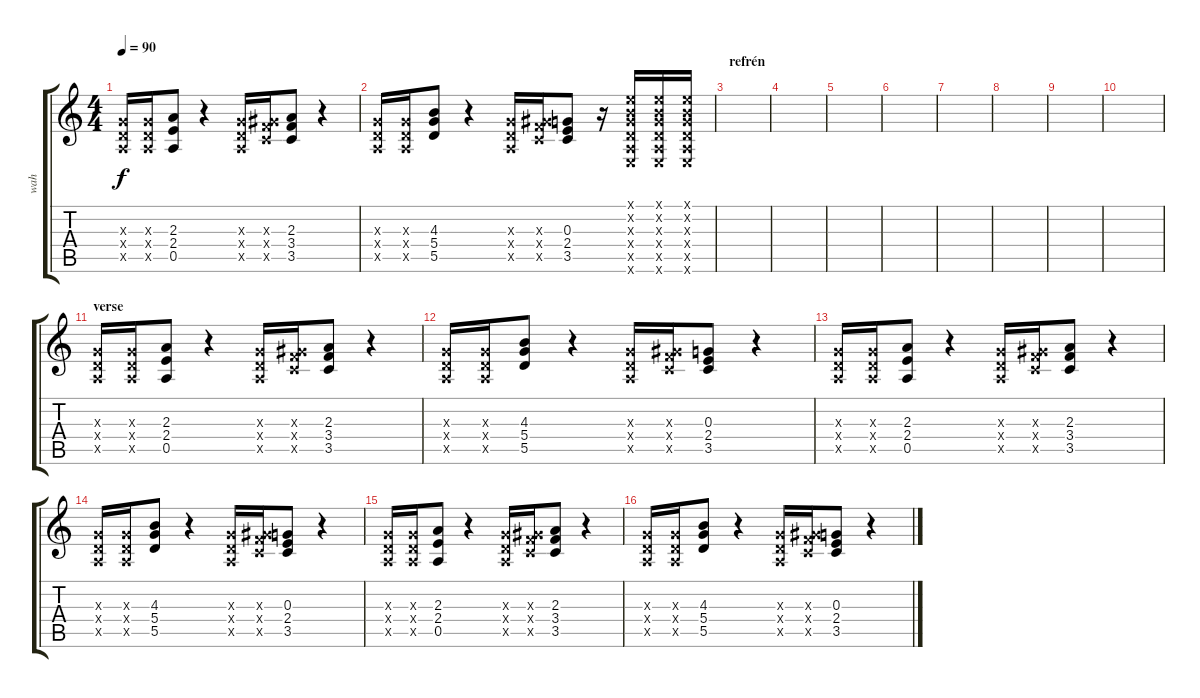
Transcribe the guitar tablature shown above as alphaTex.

\track ("wah" "wah") {instrument overdrivenguitar}
\staff {score tabs}
\tuning (E4 B3 G3 D3 A2 E2) {hide}
\ts (4 4)
\tempo 90
\clef g2
\ks c
(0.3{x} 0.4{x} 0.5{x}).16{dy f} (0.3{x} 0.4{x} 0.5{x}).16 (2.3 2.4 0.5).8 r.4 (0.3{x} 0.4{x} 0.5{x}).16 (1.3{x} 3.4{x} 3.5{x}).16 (2.3 3.4 3.5).8 r.4 |
(0.3{x} 0.4{x} 0.5{x}).16 (0.3{x} 0.4{x} 0.5{x}).16 (4.3 5.4 5.5).8 r.4 (0.3{x} 0.4{x} 0.5{x}).16 (1.3{x} 3.4{x} 3.5{x}).16 (0.3 2.4 3.5).8 r.16 (0.1{x} 0.2{x} 0.3{x} 0.4{x} 0.5{x} 0.6{x}).16 (0.1{x} 0.2{x} 0.3{x} 0.4{x} 0.5{x} 0.6{x}).16 (0.1{x} 0.2{x} 0.3{x} 0.4{x} 0.5{x} 0.6{x}).16 |
\section ("" "refrén")
|
|
|
|
|
|
|
|
\section ("" "verse")
(0.3{x} 0.4{x} 0.5{x}).16 (0.3{x} 0.4{x} 0.5{x}).16 (2.3 2.4 0.5).8 r.4 (0.3{x} 0.4{x} 0.5{x}).16 (1.3{x} 3.4{x} 3.5{x}).16 (2.3 3.4 3.5).8 r.4 |
(0.3{x} 0.4{x} 0.5{x}).16 (0.3{x} 0.4{x} 0.5{x}).16 (4.3 5.4 5.5).8 r.4 (0.3{x} 0.4{x} 0.5{x}).16 (1.3{x} 3.4{x} 3.5{x}).16 (0.3 2.4 3.5).8 r.4 |
(0.3{x} 0.4{x} 0.5{x}).16 (0.3{x} 0.4{x} 0.5{x}).16 (2.3 2.4 0.5).8 r.4 (0.3{x} 0.4{x} 0.5{x}).16 (1.3{x} 3.4{x} 3.5{x}).16 (2.3 3.4 3.5).8 r.4 |
(0.3{x} 0.4{x} 0.5{x}).16 (0.3{x} 0.4{x} 0.5{x}).16 (4.3 5.4 5.5).8 r.4 (0.3{x} 0.4{x} 0.5{x}).16 (1.3{x} 3.4{x} 3.5{x}).16 (0.3 2.4 3.5).8 r.4 |
(0.3{x} 0.4{x} 0.5{x}).16 (0.3{x} 0.4{x} 0.5{x}).16 (2.3 2.4 0.5).8 r.4 (0.3{x} 0.4{x} 0.5{x}).16 (1.3{x} 3.4{x} 3.5{x}).16 (2.3 3.4 3.5).8 r.4 |
(0.3{x} 0.4{x} 0.5{x}).16 (0.3{x} 0.4{x} 0.5{x}).16 (4.3 5.4 5.5).8 r.4 (0.3{x} 0.4{x} 0.5{x}).16 (1.3{x} 3.4{x} 3.5{x}).16 (0.3 2.4 3.5).8 r.4
